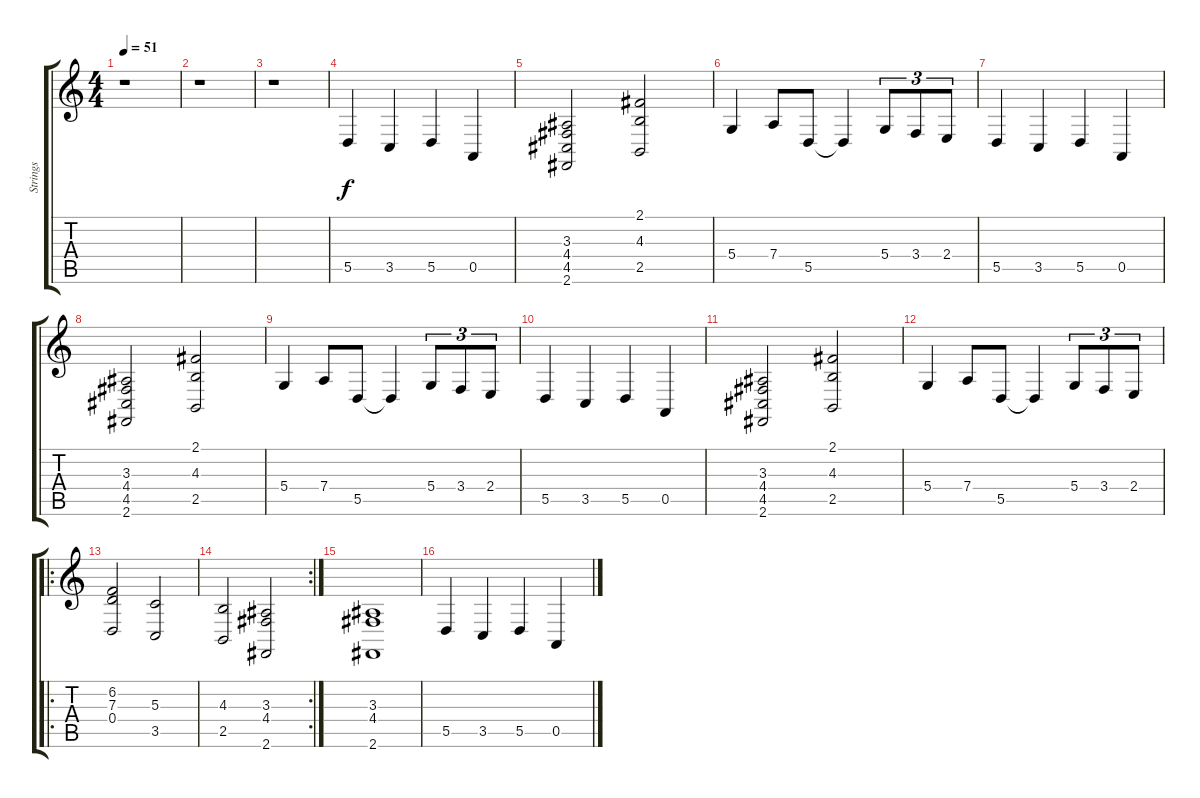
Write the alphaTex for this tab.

\track ("Strings" "Strings") {instrument stringensemble1}
\staff {score tabs}
\tuning (E4 B3 G3 D3 A2 E2) {hide}
\ts (4 4)
\tempo 51
\clef g2
\ks c
r.1{dy f instrument stringensemble1} |
r.1 |
r.1 |
5.5.4 3.5.4 5.5.4 0.5.4 |
(3.3 4.4 4.5 2.6).2 (2.1 4.3 2.5).2 |
5.4.4 7.4.8 5.5.8 5.5{t}.4 5.4.8{tu (3 2)} 3.4.8{tu (3 2)} 2.4.8{tu (3 2)} |
5.5.4 3.5.4 5.5.4 0.5.4 |
(3.3 4.4 4.5 2.6).2 (2.1 4.3 2.5).2 |
5.4.4 7.4.8 5.5.8 5.5{t}.4 5.4.8{tu (3 2)} 3.4.8{tu (3 2)} 2.4.8{tu (3 2)} |
5.5.4 3.5.4 5.5.4 0.5.4 |
(3.3 4.4 4.5 2.6).2 (2.1 4.3 2.5).2 |
5.4.4 7.4.8 5.5.8 5.5{t}.4 5.4.8{tu (3 2)} 3.4.8{tu (3 2)} 2.4.8{tu (3 2)} |
\ro
(6.2 7.3 0.4).2 (5.3 3.5).2 |
\rc 2
(4.3 2.5).2 (3.3 4.4 2.6).2 |
(3.3 4.4 2.6).1 |
5.5.4 3.5.4 5.5.4 0.5.4
